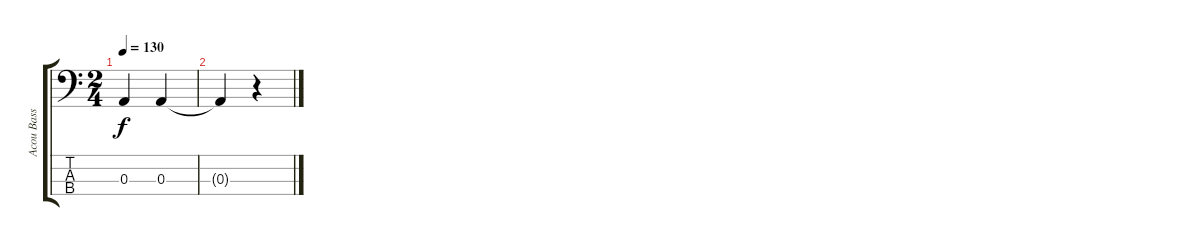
\track ("Acou Bass" "Acou Bass") {instrument acousticbass}
\staff {score tabs}
\tuning (G2 D2 A1 E1) {hide}
\ts (2 4)
\tempo 130
\clef f4
\ks c
0.3.4{dy f} 0.3.4 |
0.3{t}.4 r.4
